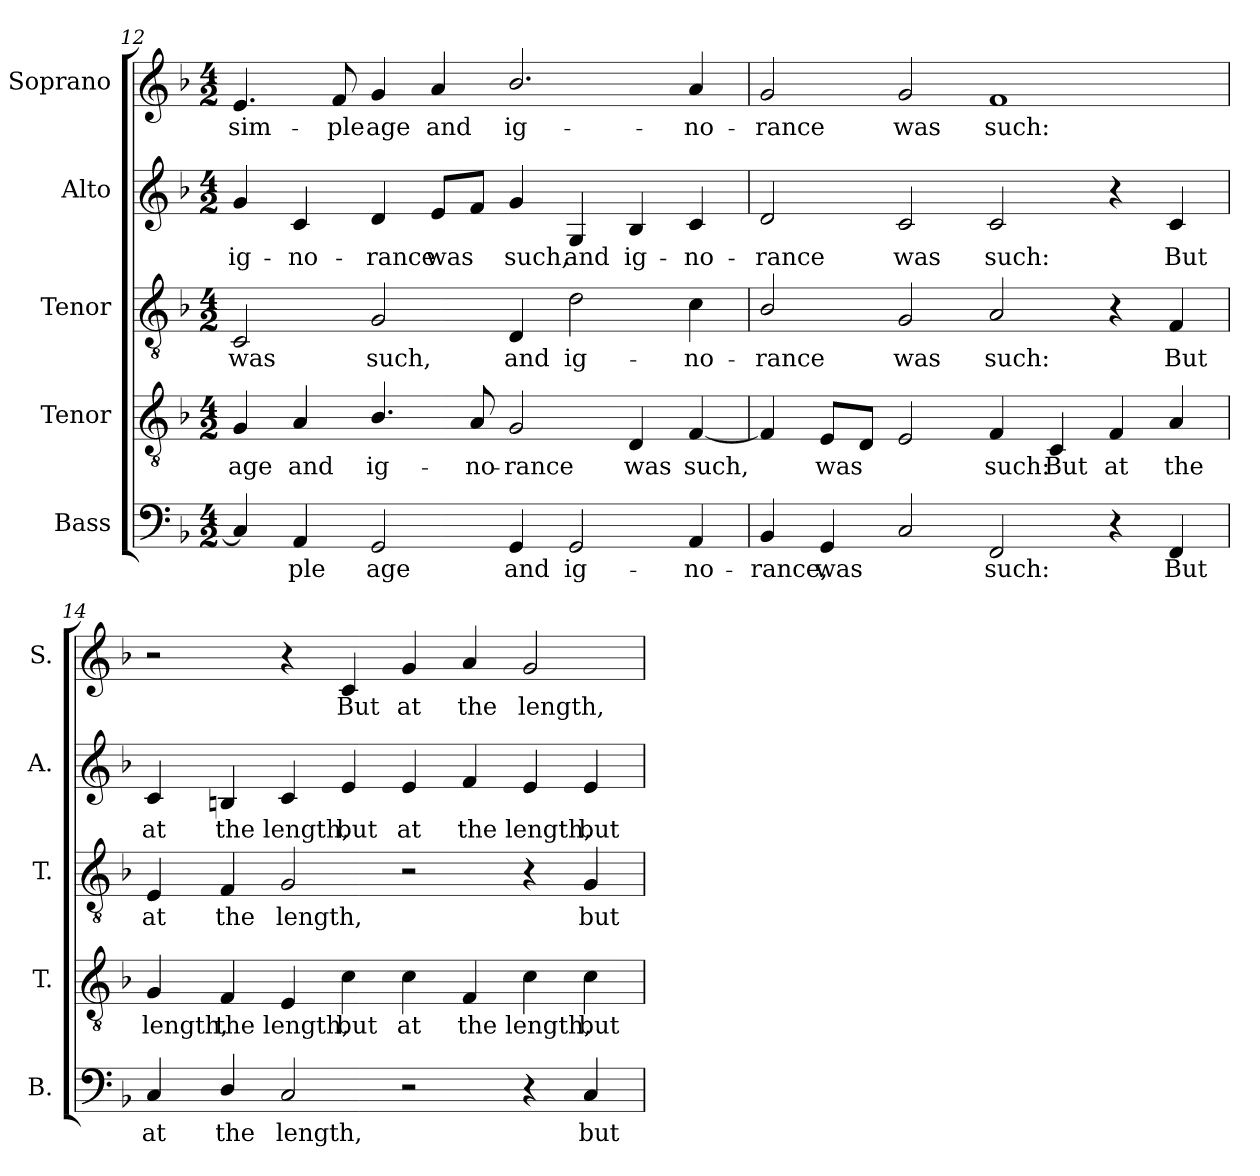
**kern	**text	**kern	**text	**kern	**text	**kern	**text	**kern	**text
*part5	*part5	*part4	*part4	*part3	*part3	*part2	*part2	*part1	*part1
*staff5	*staff5	*staff4	*staff4	*staff3	*staff3	*staff2	*staff2	*staff1	*staff1
*I"Bass	*	*I"Tenor	*	*I"Tenor	*	*I"Alto	*	*I"Soprano	*
*I'B.	*	*I'T.	*	*I'T.	*	*I'A.	*	*I'S.	*
*clefF4	*	*clefGv2	*	*clefGv2	*	*clefG2	*	*clefG2	*
*	*	*ITrd7c12	*	*ITrd7c12	*	*	*	*	*
*k[b-]	*	*k[b-]	*	*k[b-]	*	*k[b-]	*	*k[b-]	*
*F:	*	*F:	*	*F:	*	*F:	*	*F:	*
*M4/2	*	*M4/2	*	*M4/2	*	*M4/2	*	*M4/2	*
=12	=12	=12	=12	=12	=12	=12	=12	=12	=12
!	!	!	!LO:LY:b:color=#000000	!	!	!	!	!	!
!	!	!	!	!	!LO:LY:b:color=#000000	!	!	!	!
!	!	!	!	!	!	!	!LO:LY:b:color=#000000	!	!
!	!	!	!	!	!	!	!	!	!LO:LY:b:color=#000000
4Ci/]	.	4GGi/	age	2CCi/	was	4gi/	ig-	4.ei/	sim-
!	!LO:LY:b:color=#000000	!	!	!	!	!	!	!	!
!	!	!	!LO:LY:b:color=#000000	!	!	!	!	!	!
!	!	!	!	!	!	!	!LO:LY:b:color=#000000	!	!
4AAi/	-ple	4AAi/	and	.	.	4ci/	-no-	.	.
!	!	!	!	!	!	!	!	!	!LO:LY:b:color=#000000
.	.	.	.	.	.	.	.	8fi/	-ple
!	!LO:LY:b:color=#000000	!	!	!	!	!	!	!	!
!	!	!	!LO:LY:b:color=#000000	!	!	!	!	!	!
!	!	!	!	!	!LO:LY:b:color=#000000	!	!	!	!
!	!	!	!	!	!	!	!LO:LY:b:color=#000000	!	!
!	!	!	!	!	!	!	!	!	!LO:LY:b:color=#000000
2GGi/	age	4.BB-i/	ig-	2GGi/	such,	4di/	-rance	4gi/	age
!	!	!	!	!	!	!	!LO:LY:b:color=#000000	!	!
!	!	!	!	!	!	!	!	!	!LO:LY:b:color=#000000
.	.	.	.	.	.	8ei/L	was	4ai/	and
!	!	!	!LO:LY:b:color=#000000	!	!	!	!	!	!
.	.	8AAi/	-no-	.	.	8fi/J	.	.	.
!	!LO:LY:b:color=#000000	!	!	!	!	!	!	!	!
!	!	!	!LO:LY:b:color=#000000	!	!	!	!	!	!
!	!	!	!	!	!LO:LY:b:color=#000000	!	!	!	!
!	!	!	!	!	!	!	!LO:LY:b:color=#000000	!	!
!	!	!	!	!	!	!	!	!	!LO:LY:b:color=#000000
4GGi/	and	2GGi/	-rance	4DDi/	and	4gi/	such,	2.b-i/	ig-
!	!LO:LY:b:color=#000000	!	!	!	!	!	!	!	!
!	!	!	!	!	!LO:LY:b:color=#000000	!	!	!	!
!	!	!	!	!	!	!	!LO:LY:b:color=#000000	!	!
2GGi/	ig-	.	.	2Di\	ig-	4Gi/	and	.	.
!	!	!	!LO:LY:b:color=#000000	!	!	!	!	!	!
!	!	!	!	!	!	!	!LO:LY:b:color=#000000	!	!
.	.	4DDi/	was	.	.	4B-i/	ig-	.	.
!	!LO:LY:b:color=#000000	!	!	!	!	!	!	!	!
!	!	!	!LO:LY:b:color=#000000	!	!	!	!	!	!
!	!	!	!	!	!LO:LY:b:color=#000000	!	!	!	!
!	!	!	!	!	!	!	!LO:LY:b:color=#000000	!	!
!	!	!	!	!	!	!	!	!	!LO:LY:b:color=#000000
4AAi/	-no-	[4FFi/	such,	4Ci\	-no-	4ci/	-no-	4ai/	-no-
!!LO:LB:g=z
=13	=13	=13	=13	=13	=13	=13	=13	=13	=13
!	!LO:LY:b:color=#000000	!	!	!	!	!	!	!	!
!	!	!	!	!	!LO:LY:b:color=#000000	!	!	!	!
!	!	!	!	!	!	!	!LO:LY:b:color=#000000	!	!
!	!	!	!	!	!	!	!	!	!LO:LY:b:color=#000000
4BB-i/	-rance,	4FFi/]	.	2BB-i/	-rance	2di/	-rance	2gi/	-rance
!	!LO:LY:b:color=#000000	!	!	!	!	!	!	!	!
!	!	!	!LO:LY:b:color=#000000	!	!	!	!	!	!
4GGi/	was	8EEi/L	was	.	.	.	.	.	.
.	.	8DDi/J	.	.	.	.	.	.	.
!	!	!	!	!	!LO:LY:b:color=#000000	!	!	!	!
!	!	!	!	!	!	!	!LO:LY:b:color=#000000	!	!
!	!	!	!	!	!	!	!	!	!LO:LY:b:color=#000000
2Ci/	.	2EEi/	.	2GGi/	was	2ci/	was	2gi/	was
!	!LO:LY:b:color=#000000	!	!	!	!	!	!	!	!
!	!	!	!LO:LY:b:color=#000000	!	!	!	!	!	!
!	!	!	!	!	!LO:LY:b:color=#000000	!	!	!	!
!	!	!	!	!	!	!	!LO:LY:b:color=#000000	!	!
!	!	!	!	!	!	!	!	!	!LO:LY:b:color=#000000
2FFi/	such:	4FFi/	such:	2AAi/	such:	2ci/	such:	1fi	such:
!	!	!	!LO:LY:b:color=#000000	!	!	!	!	!	!
.	.	4CCi/	But	.	.	.	.	.	.
!	!	!	!LO:LY:b:color=#000000	!	!	!	!	!	!
4r	.	4FFi/	at	4r	.	4r	.	.	.
!	!LO:LY:b:color=#000000	!	!	!	!	!	!	!	!
!	!	!	!LO:LY:b:color=#000000	!	!	!	!	!	!
!	!	!	!	!	!LO:LY:b:color=#000000	!	!	!	!
!	!	!	!	!	!	!	!LO:LY:b:color=#000000	!	!
4FFi/	But	4AAi/	the	4FFi/	But	4ci/	But	.	.
=14	=14	=14	=14	=14	=14	=14	=14	=14	=14
!	!LO:LY:b:color=#000000	!	!	!	!	!	!	!	!
!	!	!	!LO:LY:b:color=#000000	!	!	!	!	!	!
!	!	!	!	!	!LO:LY:b:color=#000000	!	!	!	!
!	!	!	!	!	!	!	!LO:LY:b:color=#000000	!	!
4Ci/	at	4GGi/	length,	4EEi/	at	4ci/	at	2r	.
!	!LO:LY:b:color=#000000	!	!	!	!	!	!	!	!
!	!	!	!LO:LY:b:color=#000000	!	!	!	!	!	!
!	!	!	!	!	!LO:LY:b:color=#000000	!	!	!	!
!	!	!	!	!	!	!	!LO:LY:b:color=#000000	!	!
4Di/	the	4FFi/	the	4FFi/	the	4Bni/	the	.	.
!	!LO:LY:b:color=#000000	!	!	!	!	!	!	!	!
!	!	!	!LO:LY:b:color=#000000	!	!	!	!	!	!
!	!	!	!	!	!LO:LY:b:color=#000000	!	!	!	!
!	!	!	!	!	!	!	!LO:LY:b:color=#000000	!	!
2Ci/	length,	4EEi/	length,	2GGi/	length,	4ci/	length,	4r	.
!	!	!	!LO:LY:b:color=#000000	!	!	!	!	!	!
!	!	!	!	!	!	!	!LO:LY:b:color=#000000	!	!
!	!	!	!	!	!	!	!	!	!LO:LY:b:color=#000000
.	.	4Ci\	but	.	.	4ei/	but	4ci/	But
!	!	!	!LO:LY:b:color=#000000	!	!	!	!	!	!
!	!	!	!	!	!	!	!LO:LY:b:color=#000000	!	!
!	!	!	!	!	!	!	!	!	!LO:LY:b:color=#000000
2r	.	4Ci\	at	2r	.	4ei/	at	4gi/	at
!	!	!	!LO:LY:b:color=#000000	!	!	!	!	!	!
!	!	!	!	!	!	!	!LO:LY:b:color=#000000	!	!
!	!	!	!	!	!	!	!	!	!LO:LY:b:color=#000000
.	.	4FFi/	the	.	.	4fi/	the	4ai/	the
!	!	!	!LO:LY:b:color=#000000	!	!	!	!	!	!
!	!	!	!	!	!	!	!LO:LY:b:color=#000000	!	!
!	!	!	!	!	!	!	!	!	!LO:LY:b:color=#000000
4r	.	4Ci\	length,	4r	.	4ei/	length,	2gi/	length,
!	!LO:LY:b:color=#000000	!	!	!	!	!	!	!	!
!	!	!	!LO:LY:b:color=#000000	!	!	!	!	!	!
!	!	!	!	!	!LO:LY:b:color=#000000	!	!	!	!
!	!	!	!	!	!	!	!LO:LY:b:color=#000000	!	!
4Ci/	but	4Ci\	but	4GGi/	but	4ei/	but	.	.
=	=	=	=	=	=	=	=	=	=
*-	*-	*-	*-	*-	*-	*-	*-	*-	*-
